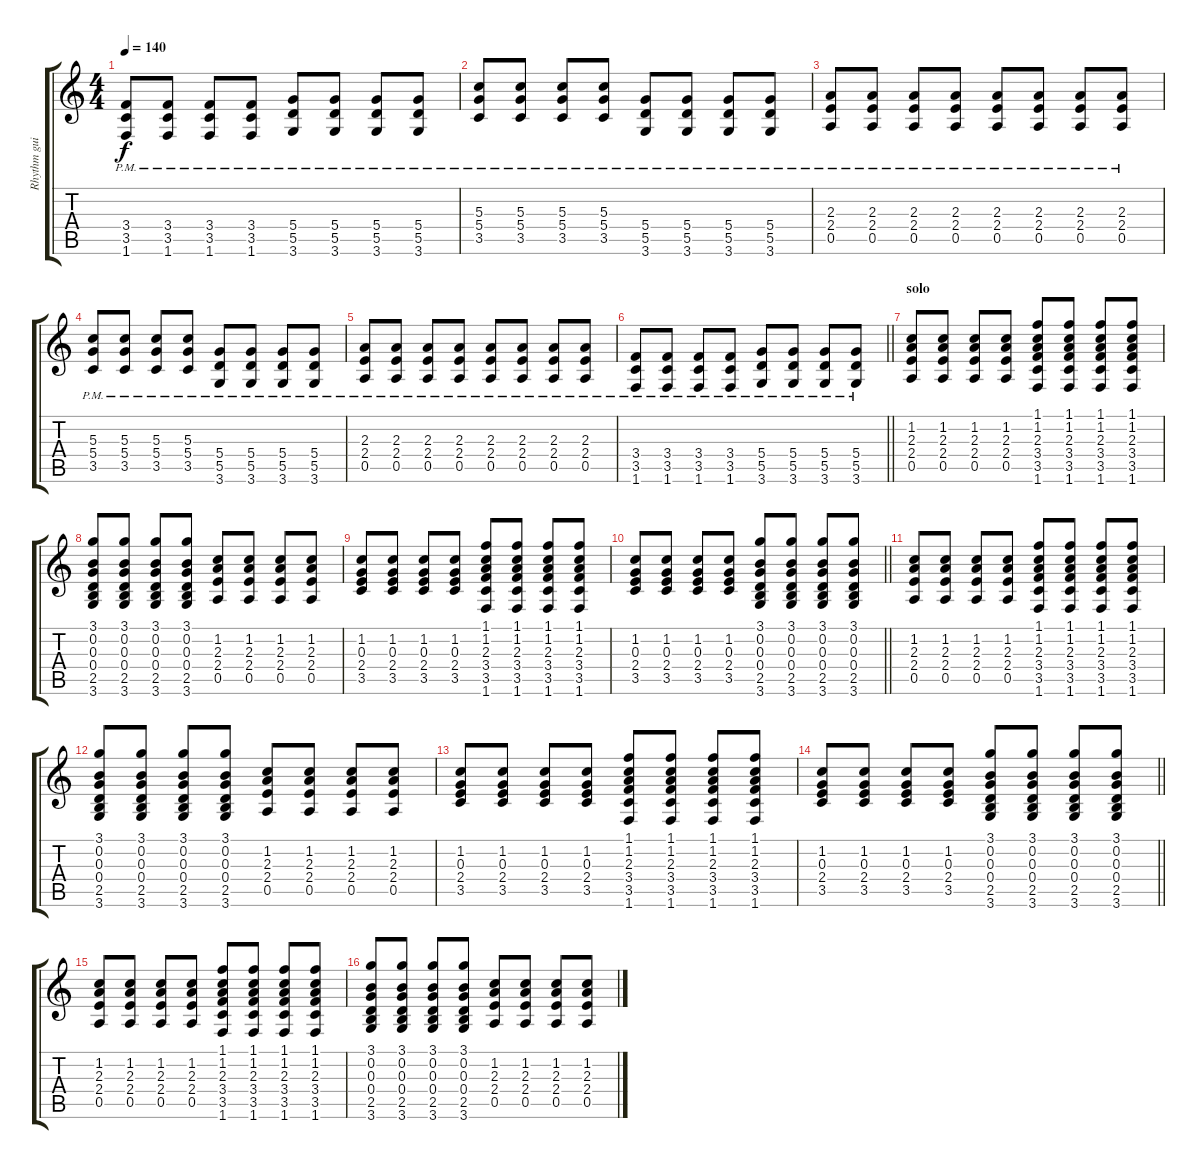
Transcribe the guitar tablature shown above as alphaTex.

\track ("Rhythm guitar" "Rhythm gui") {instrument distortionguitar}
\staff {score tabs}
\tuning (E4 B3 G3 D3 A2 E2) {hide}
\ts (4 4)
\tempo 140
\clef g2
\ks c
(3.4{pm} 3.5{pm} 1.6{pm}).8{dy f} (3.4{pm} 3.5{pm} 1.6{pm}).8 (3.4{pm} 3.5{pm} 1.6{pm}).8 (3.4{pm} 3.5{pm} 1.6{pm}).8 (5.4{pm} 5.5{pm} 3.6{pm}).8 (5.4{pm} 5.5{pm} 3.6{pm}).8 (5.4{pm} 5.5{pm} 3.6{pm}).8 (5.4{pm} 5.5{pm} 3.6{pm}).8 |
(5.3{pm} 5.4{pm} 3.5{pm}).8 (5.3{pm} 5.4{pm} 3.5{pm}).8 (5.3{pm} 5.4{pm} 3.5{pm}).8 (5.3{pm} 5.4{pm} 3.5{pm}).8 (5.4{pm} 5.5{pm} 3.6{pm}).8 (5.4{pm} 5.5{pm} 3.6{pm}).8 (5.4{pm} 5.5{pm} 3.6{pm}).8 (5.4{pm} 5.5{pm} 3.6{pm}).8 |
(2.3{pm} 2.4 0.5).8 (2.3{pm} 2.4{pm} 0.5{pm}).8 (2.3{pm} 2.4{pm} 0.5{pm}).8 (2.3{pm} 2.4{pm} 0.5{pm}).8 (2.3{pm} 2.4 0.5).8 (2.3{pm} 2.4{pm} 0.5{pm}).8 (2.3{pm} 2.4{pm} 0.5{pm}).8 (2.3{pm} 2.4{pm} 0.5{pm}).8 |
(5.3{pm} 5.4{pm} 3.5{pm}).8 (5.3{pm} 5.4{pm} 3.5{pm}).8 (5.3{pm} 5.4{pm} 3.5{pm}).8 (5.3{pm} 5.4{pm} 3.5{pm}).8 (5.4{pm} 5.5{pm} 3.6{pm}).8 (5.4{pm} 5.5{pm} 3.6{pm}).8 (5.4{pm} 5.5{pm} 3.6{pm}).8 (5.4{pm} 5.5{pm} 3.6{pm}).8 |
(2.3{pm} 2.4 0.5).8 (2.3{pm} 2.4{pm} 0.5{pm}).8 (2.3{pm} 2.4{pm} 0.5{pm}).8 (2.3{pm} 2.4{pm} 0.5{pm}).8 (2.3{pm} 2.4 0.5).8 (2.3{pm} 2.4{pm} 0.5{pm}).8 (2.3{pm} 2.4{pm} 0.5{pm}).8 (2.3{pm} 2.4{pm} 0.5{pm}).8 |
\barLineRight lightlight
(3.4{pm} 3.5{pm} 1.6{pm}).8 (3.4{pm} 3.5{pm} 1.6{pm}).8 (3.4{pm} 3.5{pm} 1.6{pm}).8 (3.4{pm} 3.5{pm} 1.6{pm}).8 (5.4{pm} 5.5{pm} 3.6{pm}).8 (5.4{pm} 5.5{pm} 3.6{pm}).8 (5.4{pm} 5.5{pm} 3.6{pm}).8 (5.4{pm} 5.5{pm} 3.6{pm}).8 |
\section ("" "solo")
(1.2 2.3 2.4 0.5).8 (1.2 2.3 2.4 0.5).8 (1.2 2.3 2.4 0.5).8 (1.2 2.3 2.4 0.5).8 (1.1 1.2 2.3 3.4 3.5 1.6).8 (1.1 1.2 2.3 3.4 3.5 1.6).8 (1.1 1.2 2.3 3.4 3.5 1.6).8 (1.1 1.2 2.3 3.4 3.5 1.6).8 |
(3.1 0.2 0.3 0.4 2.5 3.6).8 (3.1 0.2 0.3 0.4 2.5 3.6).8 (3.1 0.2 0.3 0.4 2.5 3.6).8 (3.1 0.2 0.3 0.4 2.5 3.6).8 (1.2 2.3 2.4 0.5).8 (1.2 2.3 2.4 0.5).8 (1.2 2.3 2.4 0.5).8 (1.2 2.3 2.4 0.5).8 |
(1.2 0.3 2.4 3.5).8 (1.2 0.3 2.4 3.5).8 (1.2 0.3 2.4 3.5).8 (1.2 0.3 2.4 3.5).8 (1.1 1.2 2.3 3.4 3.5 1.6).8 (1.1 1.2 2.3 3.4 3.5 1.6).8 (1.1 1.2 2.3 3.4 3.5 1.6).8 (1.1 1.2 2.3 3.4 3.5 1.6).8 |
\barLineRight lightlight
(1.2 0.3 2.4 3.5).8 (1.2 0.3 2.4 3.5).8 (1.2 0.3 2.4 3.5).8 (1.2 0.3 2.4 3.5).8 (3.1 0.2 0.3 0.4 2.5 3.6).8 (3.1 0.2 0.3 0.4 2.5 3.6).8 (3.1 0.2 0.3 0.4 2.5 3.6).8 (3.1 0.2 0.3 0.4 2.5 3.6).8 |
(1.2 2.3 2.4 0.5).8 (1.2 2.3 2.4 0.5).8 (1.2 2.3 2.4 0.5).8 (1.2 2.3 2.4 0.5).8 (1.1 1.2 2.3 3.4 3.5 1.6).8 (1.1 1.2 2.3 3.4 3.5 1.6).8 (1.1 1.2 2.3 3.4 3.5 1.6).8 (1.1 1.2 2.3 3.4 3.5 1.6).8 |
(3.1 0.2 0.3 0.4 2.5 3.6).8 (3.1 0.2 0.3 0.4 2.5 3.6).8 (3.1 0.2 0.3 0.4 2.5 3.6).8 (3.1 0.2 0.3 0.4 2.5 3.6).8 (1.2 2.3 2.4 0.5).8 (1.2 2.3 2.4 0.5).8 (1.2 2.3 2.4 0.5).8 (1.2 2.3 2.4 0.5).8 |
(1.2 0.3 2.4 3.5).8 (1.2 0.3 2.4 3.5).8 (1.2 0.3 2.4 3.5).8 (1.2 0.3 2.4 3.5).8 (1.1 1.2 2.3 3.4 3.5 1.6).8 (1.1 1.2 2.3 3.4 3.5 1.6).8 (1.1 1.2 2.3 3.4 3.5 1.6).8 (1.1 1.2 2.3 3.4 3.5 1.6).8 |
\barLineRight lightlight
(1.2 0.3 2.4 3.5).8 (1.2 0.3 2.4 3.5).8 (1.2 0.3 2.4 3.5).8 (1.2 0.3 2.4 3.5).8 (3.1 0.2 0.3 0.4 2.5 3.6).8 (3.1 0.2 0.3 0.4 2.5 3.6).8 (3.1 0.2 0.3 0.4 2.5 3.6).8 (3.1 0.2 0.3 0.4 2.5 3.6).8 |
(1.2 2.3 2.4 0.5).8 (1.2 2.3 2.4 0.5).8 (1.2 2.3 2.4 0.5).8 (1.2 2.3 2.4 0.5).8 (1.1 1.2 2.3 3.4 3.5 1.6).8 (1.1 1.2 2.3 3.4 3.5 1.6).8 (1.1 1.2 2.3 3.4 3.5 1.6).8 (1.1 1.2 2.3 3.4 3.5 1.6).8 |
(3.1 0.2 0.3 0.4 2.5 3.6).8 (3.1 0.2 0.3 0.4 2.5 3.6).8 (3.1 0.2 0.3 0.4 2.5 3.6).8 (3.1 0.2 0.3 0.4 2.5 3.6).8 (1.2 2.3 2.4 0.5).8 (1.2 2.3 2.4 0.5).8 (1.2 2.3 2.4 0.5).8 (1.2 2.3 2.4 0.5).8
